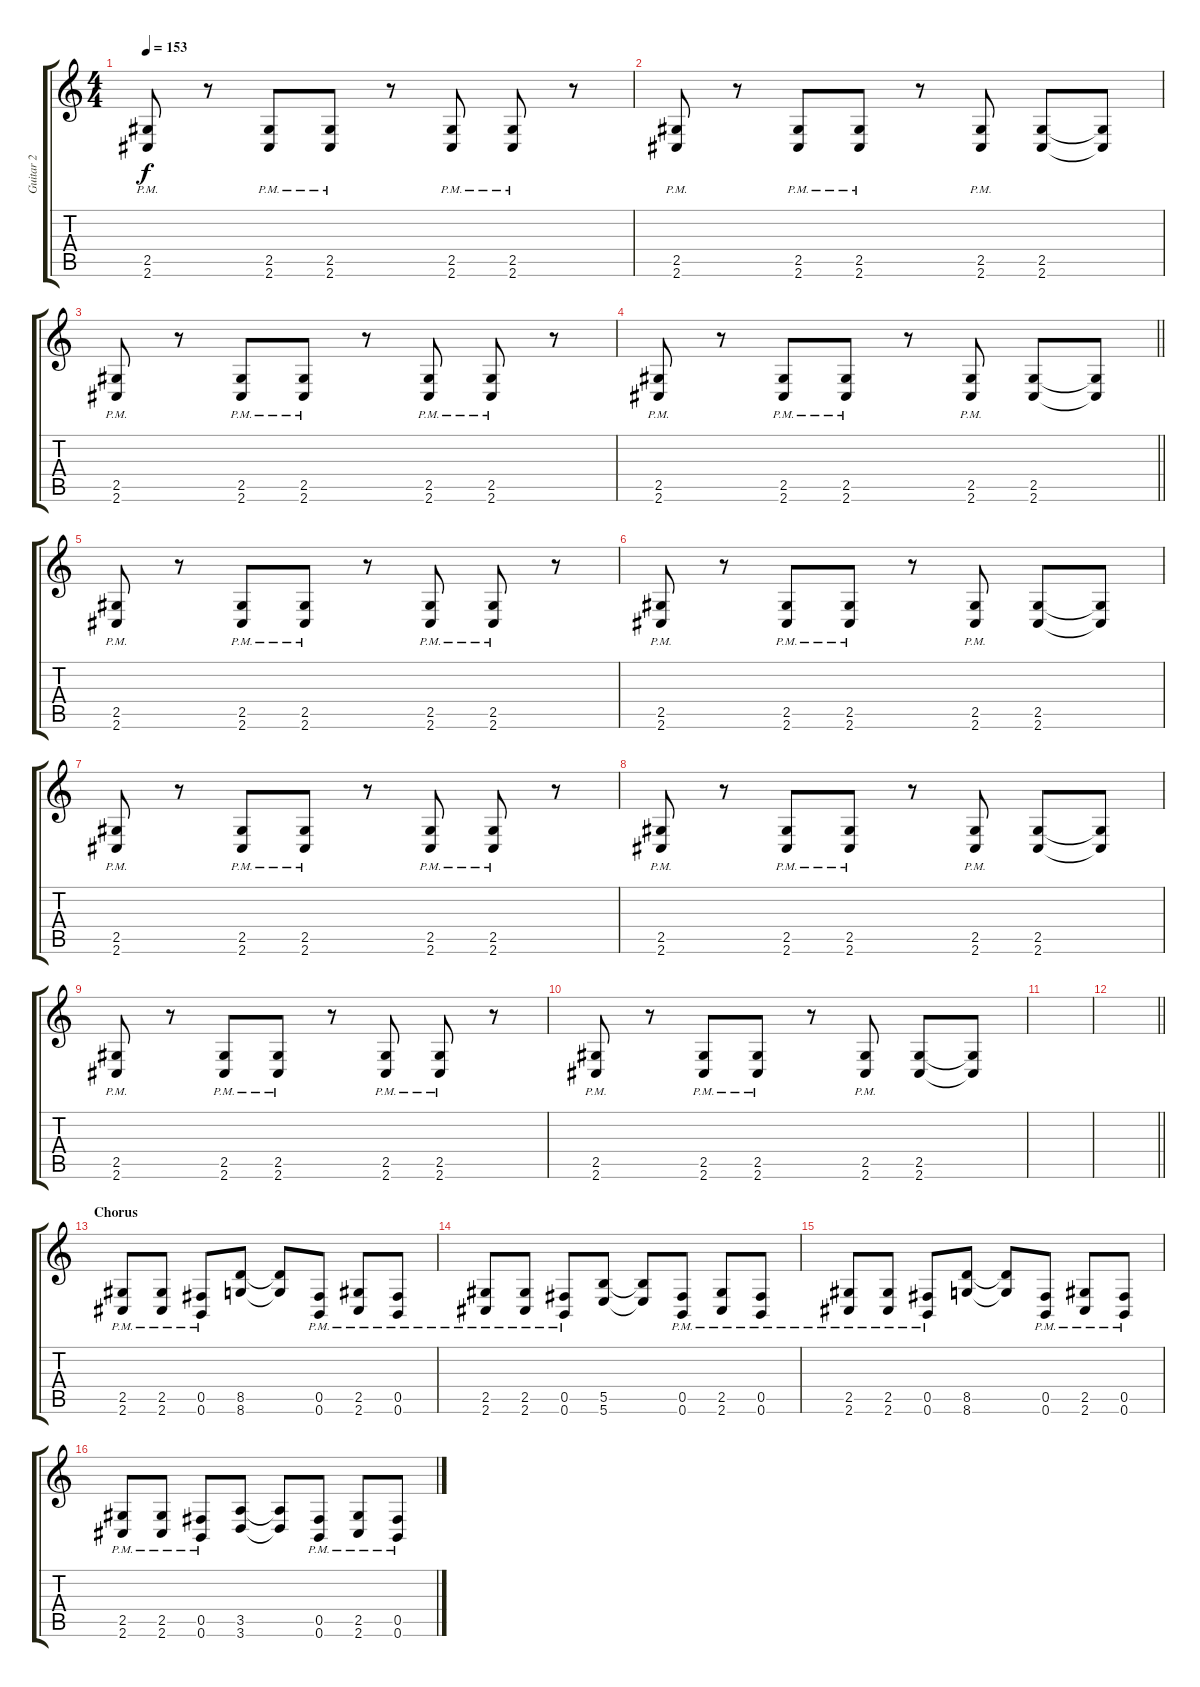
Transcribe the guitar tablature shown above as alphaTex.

\track ("Guitar 2" "Guitar 2") {instrument distortionguitar}
\staff {score tabs}
\tuning (Db4 Ab3 E3 B2 Gb2 B1) {hide}
\ts (4 4)
\tempo 153
\clef g2
\ks c
(2.5{pm} 2.6{pm}).8{dy f} r.8 (2.5{pm} 2.6{pm}).8 (2.5{pm} 2.6{pm}).8 r.8 (2.5{pm} 2.6{pm}).8 (2.5{pm} 2.6{pm}).8 r.8 |
(2.5{pm} 2.6{pm}).8 r.8 (2.5{pm} 2.6{pm}).8 (2.5{pm} 2.6{pm}).8 r.8 (2.5{pm} 2.6{pm}).8 (2.5 2.6).8 (2.5{t} 2.6{t}).8 |
(2.5{pm} 2.6{pm}).8 r.8 (2.5{pm} 2.6{pm}).8 (2.5{pm} 2.6{pm}).8 r.8 (2.5{pm} 2.6{pm}).8 (2.5{pm} 2.6{pm}).8 r.8 |
\barLineRight lightlight
(2.5{pm} 2.6{pm}).8 r.8 (2.5{pm} 2.6{pm}).8 (2.5{pm} 2.6{pm}).8 r.8 (2.5{pm} 2.6{pm}).8 (2.5 2.6).8 (2.5{t} 2.6{t}).8 |
\section ("" "")
(2.5{pm} 2.6{pm}).8 r.8 (2.5{pm} 2.6{pm}).8 (2.5{pm} 2.6{pm}).8 r.8 (2.5{pm} 2.6{pm}).8 (2.5{pm} 2.6{pm}).8 r.8 |
(2.5{pm} 2.6{pm}).8 r.8 (2.5{pm} 2.6{pm}).8 (2.5{pm} 2.6{pm}).8 r.8 (2.5{pm} 2.6{pm}).8 (2.5 2.6).8 (2.5{t} 2.6{t}).8 |
(2.5{pm} 2.6{pm}).8 r.8 (2.5{pm} 2.6{pm}).8 (2.5{pm} 2.6{pm}).8 r.8 (2.5{pm} 2.6{pm}).8 (2.5{pm} 2.6{pm}).8 r.8 |
(2.5{pm} 2.6{pm}).8 r.8 (2.5{pm} 2.6{pm}).8 (2.5{pm} 2.6{pm}).8 r.8 (2.5{pm} 2.6{pm}).8 (2.5 2.6).8 (2.5{t} 2.6{t}).8 |
(2.5{pm} 2.6{pm}).8 r.8 (2.5{pm} 2.6{pm}).8 (2.5{pm} 2.6{pm}).8 r.8 (2.5{pm} 2.6{pm}).8 (2.5{pm} 2.6{pm}).8 r.8 |
(2.5{pm} 2.6{pm}).8 r.8 (2.5{pm} 2.6{pm}).8 (2.5{pm} 2.6{pm}).8 r.8 (2.5{pm} 2.6{pm}).8 (2.5 2.6).8 (2.5{t} 2.6{t}).8 |
|
\barLineRight lightlight
|
\section ("" "Chorus")
(2.5{pm} 2.6{pm}).8 (2.5{pm} 2.6{pm}).8 (0.5{pm} 0.6{pm}).8 (8.5 8.6).8 (8.5{t} 8.6{t}).8 (0.5{pm} 0.6{pm}).8 (2.5{pm} 2.6{pm}).8 (0.5{pm} 0.6{pm}).8 |
(2.5{pm} 2.6{pm}).8 (2.5{pm} 2.6{pm}).8 (0.5{pm} 0.6{pm}).8 (5.5 5.6).8 (5.5{t} 5.6{t}).8 (0.5{pm} 0.6{pm}).8 (2.5{pm} 2.6{pm}).8 (0.5{pm} 0.6{pm}).8 |
(2.5{pm} 2.6{pm}).8 (2.5{pm} 2.6{pm}).8 (0.5{pm} 0.6{pm}).8 (8.5 8.6).8 (8.5{t} 8.6{t}).8 (0.5{pm} 0.6{pm}).8 (2.5{pm} 2.6{pm}).8 (0.5{pm} 0.6{pm}).8 |
(2.5{pm} 2.6{pm}).8 (2.5{pm} 2.6{pm}).8 (0.5{pm} 0.6{pm}).8 (3.5 3.6).8 (3.5{t} 3.6{t}).8 (0.5{pm} 0.6{pm}).8 (2.5{pm} 2.6{pm}).8 (0.5{pm} 0.6{pm}).8
